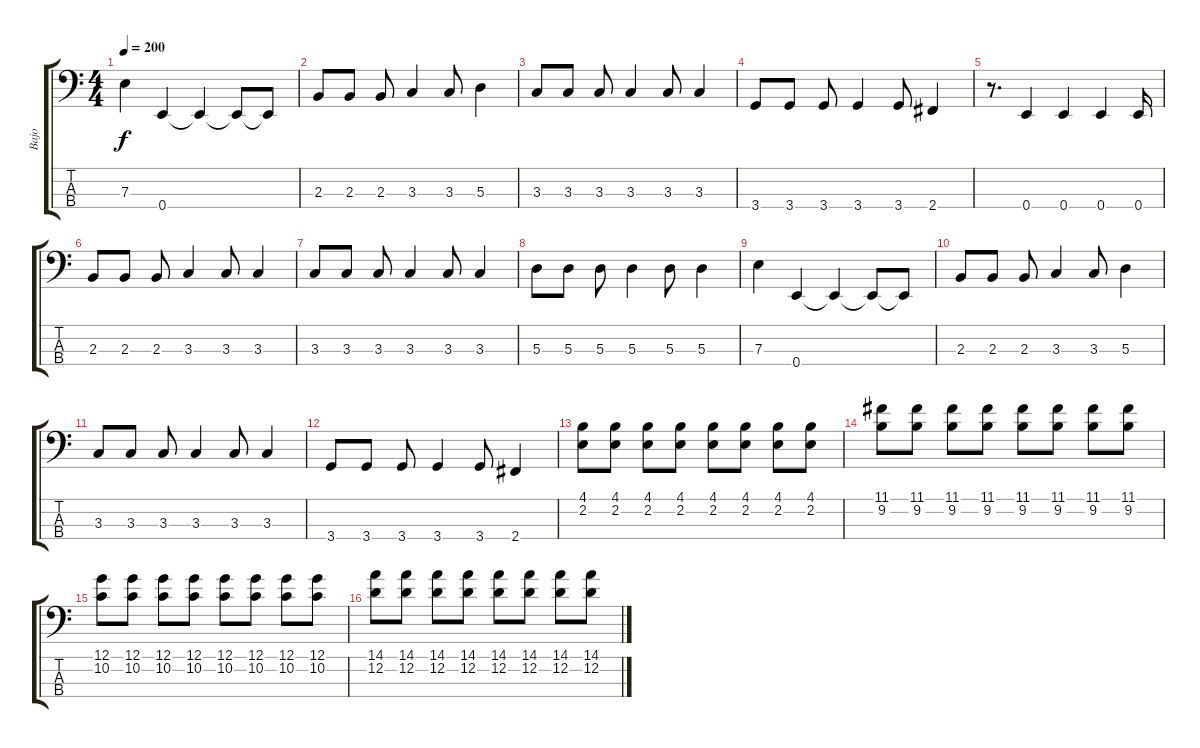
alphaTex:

\track ("Bajo" "Bajo") {instrument electricbasspick}
\staff {score tabs}
\tuning (G2 D2 A1 E1) {hide}
\ts (4 4)
\tempo 200
\clef f4
\ks c
7.3.4{dy f} 0.4.4 0.4{t}.4 0.4{t}.8 0.4{t}.8 |
2.3.8 2.3.8 2.3.8 3.3.4 3.3.8 5.3.4 |
3.3.8 3.3.8 3.3.8 3.3.4 3.3.8 3.3.4 |
3.4.8 3.4.8 3.4.8 3.4.4 3.4.8 2.4.4 |
r.8{d} 0.4.4 0.4.4 0.4.4 0.4.16 |
2.3.8 2.3.8 2.3.8 3.3.4 3.3.8 3.3.4 |
3.3.8 3.3.8 3.3.8 3.3.4 3.3.8 3.3.4 |
5.3.8 5.3.8 5.3.8 5.3.4 5.3.8 5.3.4 |
7.3.4 0.4.4 0.4{t}.4 0.4{t}.8 0.4{t}.8 |
2.3.8 2.3.8 2.3.8 3.3.4 3.3.8 5.3.4 |
3.3.8 3.3.8 3.3.8 3.3.4 3.3.8 3.3.4 |
3.4.8 3.4.8 3.4.8 3.4.4 3.4.8 2.4.4 |
(4.1 2.2).8 (4.1 2.2).8 (4.1 2.2).8 (4.1 2.2).8 (4.1 2.2).8 (4.1 2.2).8 (4.1 2.2).8 (4.1 2.2).8 |
(11.1 9.2).8 (11.1 9.2).8 (11.1 9.2).8 (11.1 9.2).8 (11.1 9.2).8 (11.1 9.2).8 (11.1 9.2).8 (11.1 9.2).8 |
(12.1 10.2).8 (12.1 10.2).8 (12.1 10.2).8 (12.1 10.2).8 (12.1 10.2).8 (12.1 10.2).8 (12.1 10.2).8 (12.1 10.2).8 |
(14.1 12.2).8 (14.1 12.2).8 (14.1 12.2).8 (14.1 12.2).8 (14.1 12.2).8 (14.1 12.2).8 (14.1 12.2).8 (14.1 12.2).8
